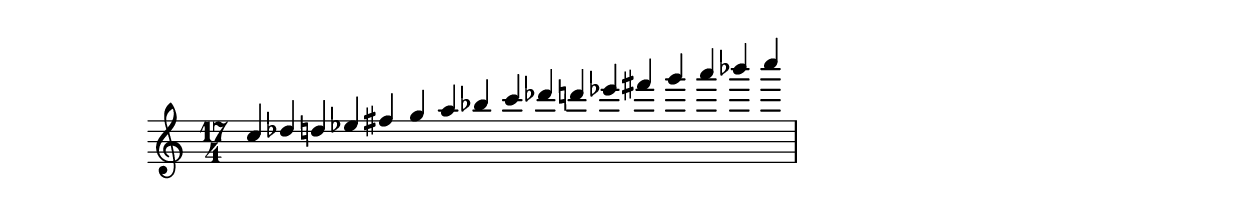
\version "2.18.2" \score { \new Staff << \new Voice { \set midiInstrument = #"piano" \voiceOne
 \key c \major \time 17/4
\override Voice.TextScript.font-size = #-4
 { c'' des'' d'' ees'' fis'' g'' a'' bes'' c''' des''' d''' ees''' fis''' g''' a''' bes''' c''''  } 
 } >> \layout { } \midi { \context { \Staff \remove "Staff_performer" }
\context { \Voice \consists "Staff_performer" } \tempo 2 = 60 } }
\paper{oddHeaderMarkup = ##f oddFooterMarkup = ##f}
